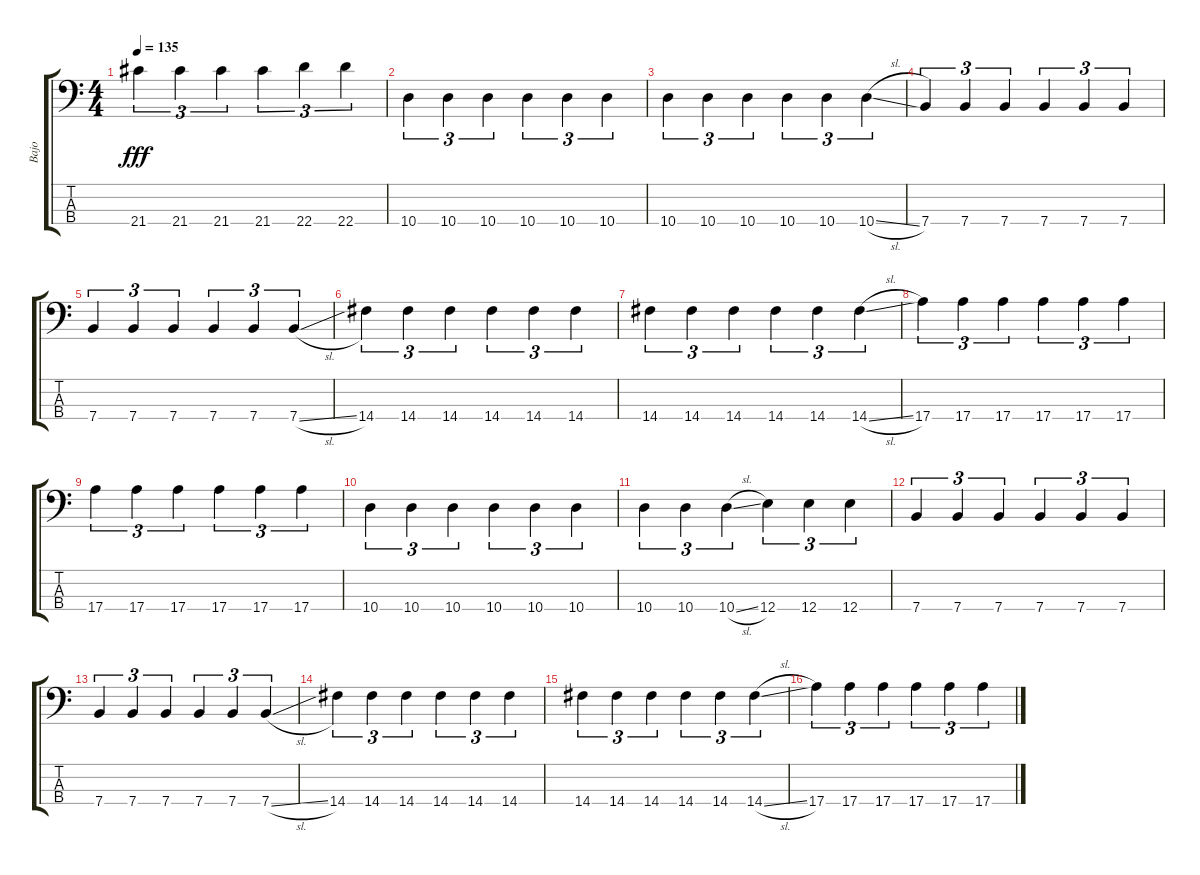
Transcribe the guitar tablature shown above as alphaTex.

\track ("Bajo" "Bajo") {instrument electricbassfinger}
\staff {score tabs}
\tuning (G2 D2 A1 E1) {hide}
\ts (4 4)
\tempo 135
\clef f4
\ks c
21.4.4{tu (3 2) dy fff} 21.4.4{tu (3 2)} 21.4.4{tu (3 2)} 21.4.4{tu (3 2)} 22.4.4{tu (3 2)} 22.4.4{tu (3 2)} |
10.4.4{tu (3 2)} 10.4.4{tu (3 2)} 10.4.4{tu (3 2)} 10.4.4{tu (3 2)} 10.4.4{tu (3 2)} 10.4.4{tu (3 2)} |
10.4.4{tu (3 2)} 10.4.4{tu (3 2)} 10.4.4{tu (3 2)} 10.4.4{tu (3 2)} 10.4.4{tu (3 2)} 10.4{sl}.4{tu (3 2)} |
7.4.4{tu (3 2)} 7.4.4{tu (3 2)} 7.4.4{tu (3 2)} 7.4.4{tu (3 2)} 7.4.4{tu (3 2)} 7.4.4{tu (3 2)} |
7.4.4{tu (3 2)} 7.4.4{tu (3 2)} 7.4.4{tu (3 2)} 7.4.4{tu (3 2)} 7.4.4{tu (3 2)} 7.4{sl}.4{tu (3 2)} |
14.4.4{tu (3 2)} 14.4.4{tu (3 2)} 14.4.4{tu (3 2)} 14.4.4{tu (3 2)} 14.4.4{tu (3 2)} 14.4.4{tu (3 2)} |
14.4.4{tu (3 2)} 14.4.4{tu (3 2)} 14.4.4{tu (3 2)} 14.4.4{tu (3 2)} 14.4.4{tu (3 2)} 14.4{sl}.4{tu (3 2)} |
17.4.4{tu (3 2)} 17.4.4{tu (3 2)} 17.4.4{tu (3 2)} 17.4.4{tu (3 2)} 17.4.4{tu (3 2)} 17.4.4{tu (3 2)} |
17.4.4{tu (3 2)} 17.4.4{tu (3 2)} 17.4.4{tu (3 2)} 17.4.4{tu (3 2)} 17.4.4{tu (3 2)} 17.4.4{tu (3 2)} |
10.4.4{tu (3 2)} 10.4.4{tu (3 2)} 10.4.4{tu (3 2)} 10.4.4{tu (3 2)} 10.4.4{tu (3 2)} 10.4.4{tu (3 2)} |
10.4.4{tu (3 2)} 10.4.4{tu (3 2)} 10.4{sl}.4{tu (3 2)} 12.4.4{tu (3 2)} 12.4.4{tu (3 2)} 12.4.4{tu (3 2)} |
7.4.4{tu (3 2)} 7.4.4{tu (3 2)} 7.4.4{tu (3 2)} 7.4.4{tu (3 2)} 7.4.4{tu (3 2)} 7.4.4{tu (3 2)} |
7.4.4{tu (3 2)} 7.4.4{tu (3 2)} 7.4.4{tu (3 2)} 7.4.4{tu (3 2)} 7.4.4{tu (3 2)} 7.4{sl}.4{tu (3 2)} |
14.4.4{tu (3 2)} 14.4.4{tu (3 2)} 14.4.4{tu (3 2)} 14.4.4{tu (3 2)} 14.4.4{tu (3 2)} 14.4.4{tu (3 2)} |
14.4.4{tu (3 2)} 14.4.4{tu (3 2)} 14.4.4{tu (3 2)} 14.4.4{tu (3 2)} 14.4.4{tu (3 2)} 14.4{sl}.4{tu (3 2)} |
17.4.4{tu (3 2)} 17.4.4{tu (3 2)} 17.4.4{tu (3 2)} 17.4.4{tu (3 2)} 17.4.4{tu (3 2)} 17.4{sl}.4{tu (3 2)}
